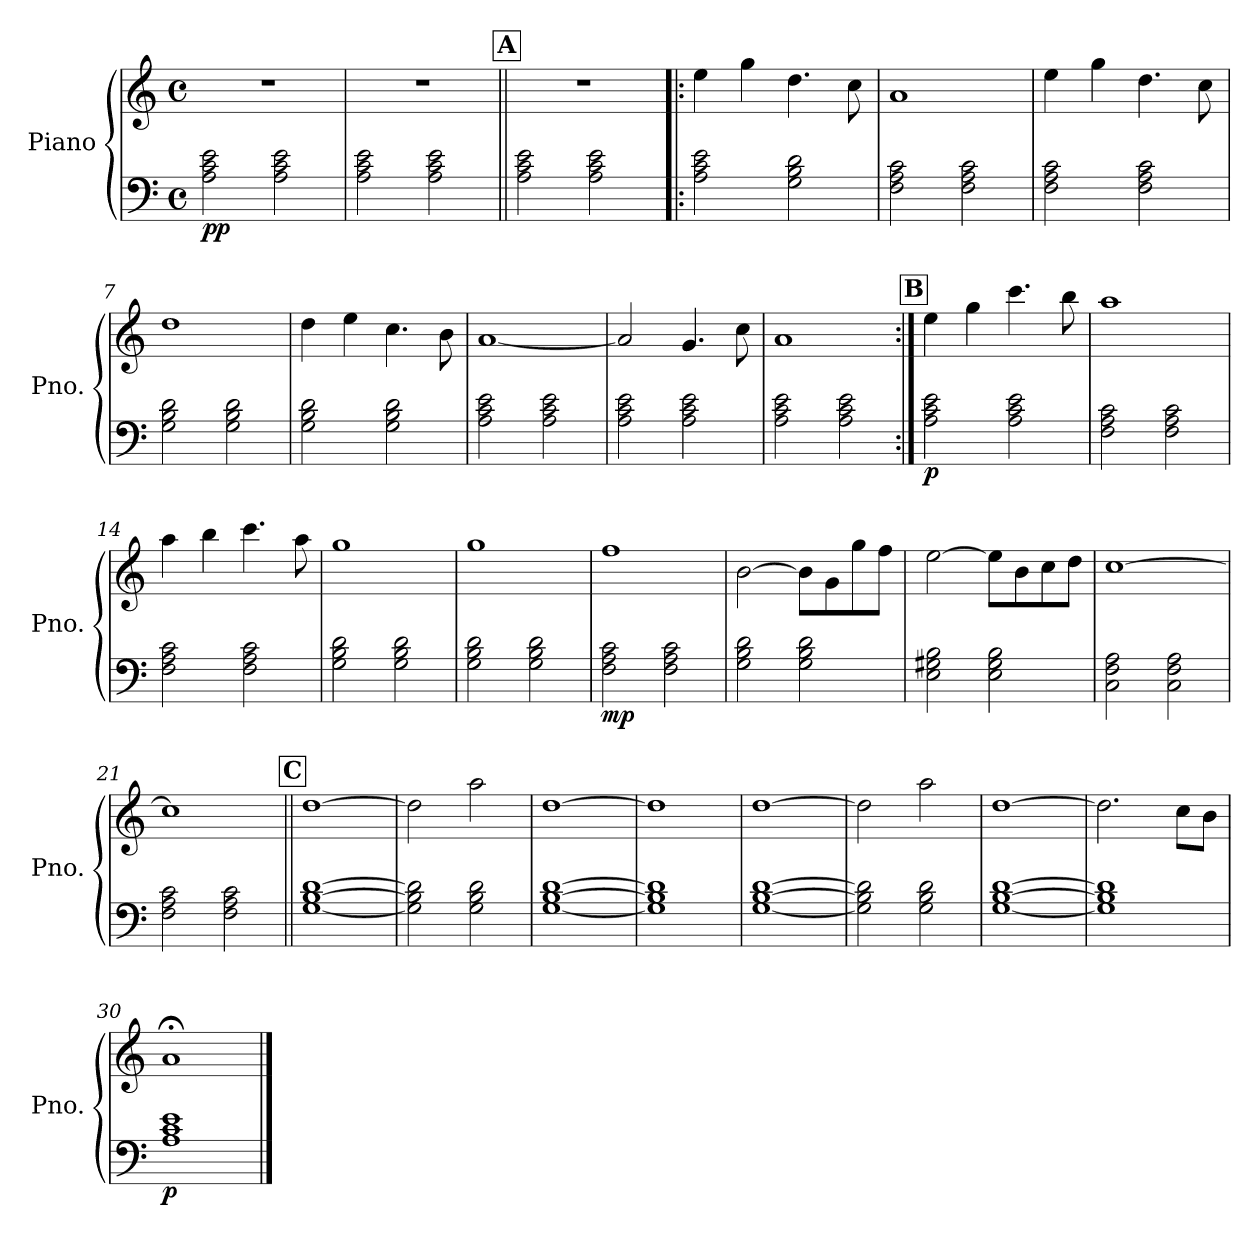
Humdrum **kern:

**kern	**kern	**dynam
*part1	*part1	*part1
*staff2	*staff1	*staff1/2
*I"Piano	*	*
*I'Pno.	*	*
*clefF4	*clefG2	*
*k[]	*k[]	*
*M4/4	*M4/4	*
*met(c)	*met(c)	*
*MM126	*MM126	*
=1	=1	=1
!	!	!LO:DY:b=2
2A\ 2c\ 2e\	1r	pp
2A\ 2c\ 2e\	.	.
=2	=2	=2
2A\ 2c\ 2e\	1r	.
2A\ 2c\ 2e\	.	.
!!LO:REH:place=s1:a:B:fs=14:t=A
=3||	=3||	=3||
2A\ 2c\ 2e\	1r	.
2A\ 2c\ 2e\	.	.
=4!|:	=4!|:	=4!|:
2A\ 2c\ 2e\	4ee\	.
.	4gg\	.
2G\ 2B\ 2d\	4.dd\	.
.	8cc\	.
=5	=5	=5
2F\ 2A\ 2c\	1a	.
2F\ 2A\ 2c\	.	.
=6	=6	=6
2F\ 2A\ 2c\	4ee\	.
.	4gg\	.
2F\ 2A\ 2c\	4.dd\	.
.	8cc\	.
=7	=7	=7
2G\ 2B\ 2d\	1dd	.
2G\ 2B\ 2d\	.	.
=8	=8	=8
2G\ 2B\ 2d\	4dd\	.
.	4ee\	.
2G\ 2B\ 2d\	4.cc\	.
.	8b\	.
=9	=9	=9
2A\ 2c\ 2e\	[1a	.
2A\ 2c\ 2e\	.	.
=10	=10	=10
2A\ 2c\ 2e\	2a/]	.
2A\ 2c\ 2e\	4.g/	.
.	8cc\	.
=11	=11	=11
2A\ 2c\ 2e\	1a	.
2A\ 2c\ 2e\	.	.
!!LO:LB:g=z
!!LO:REH:place=s1:a:B:fs=14:t=B
=12:|!	=12:|!	=12:|!
!	!	!LO:DY:b=2
2A\ 2c\ 2e\	4ee\	p
.	4gg\	.
2A\ 2c\ 2e\	4.ccc\	.
.	8bb\	.
=13	=13	=13
2F\ 2A\ 2c\	1aa	.
2F\ 2A\ 2c\	.	.
=14	=14	=14
2F\ 2A\ 2c\	4aa\	.
.	4bb\	.
2F\ 2A\ 2c\	4.ccc\	.
.	8aa\	.
=15	=15	=15
2G\ 2B\ 2d\	1gg	.
2G\ 2B\ 2d\	.	.
=16	=16	=16
2G\ 2B\ 2d\	1gg	.
2G\ 2B\ 2d\	.	.
=17	=17	=17
!	!	!LO:DY:b=2
2F\ 2A\ 2c\	1ff	mp
2F\ 2A\ 2c\	.	.
=18	=18	=18
2G\ 2B\ 2d\	[2b\	.
2G\ 2B\ 2d\	8b\L]	.
.	8g\	.
.	8gg\	.
.	8ff\J	.
=19	=19	=19
2E\ 2G#X\ 2B\	[2ee\	.
2E\ 2G#\ 2B\	8ee\L]	.
.	8b\	.
.	8cc\	.
.	8dd\J	.
=20	=20	=20
2C\ 2F\ 2A\	[1cc	.
2C\ 2F\ 2A\	.	.
=21	=21	=21
2F\ 2A\ 2c\	1cc]	.
2F\ 2A\ 2c\	.	.
!!LO:REH:place=s1:a:B:fs=14:t=C
=22||	=22||	=22||
[1G [1B [1d	[1dd	.
!!LO:LB:g=z
=23	=23	=23
2G\] 2B\] 2d\]	2dd\]	.
2G\ 2B\ 2d\	2aa\	.
=24	=24	=24
[1G [1B [1d	[1dd	.
=25	=25	=25
1G] 1B] 1d]	1dd]	.
=26	=26	=26
[1G [1B [1d	[1dd	.
=27	=27	=27
2G\] 2B\] 2d\]	2dd\]	.
2G\ 2B\ 2d\	2aa\	.
=28	=28	=28
[1G [1B [1d	[1dd	.
=29	=29	=29
1G] 1B] 1d]	2.dd\]	.
.	8cc\L	.
.	8b\J	.
=30	=30	=30
!	!	!LO:DY:b=2
1A 1c 1e	1a;<	p
==	==	==
*-	*-	*-
